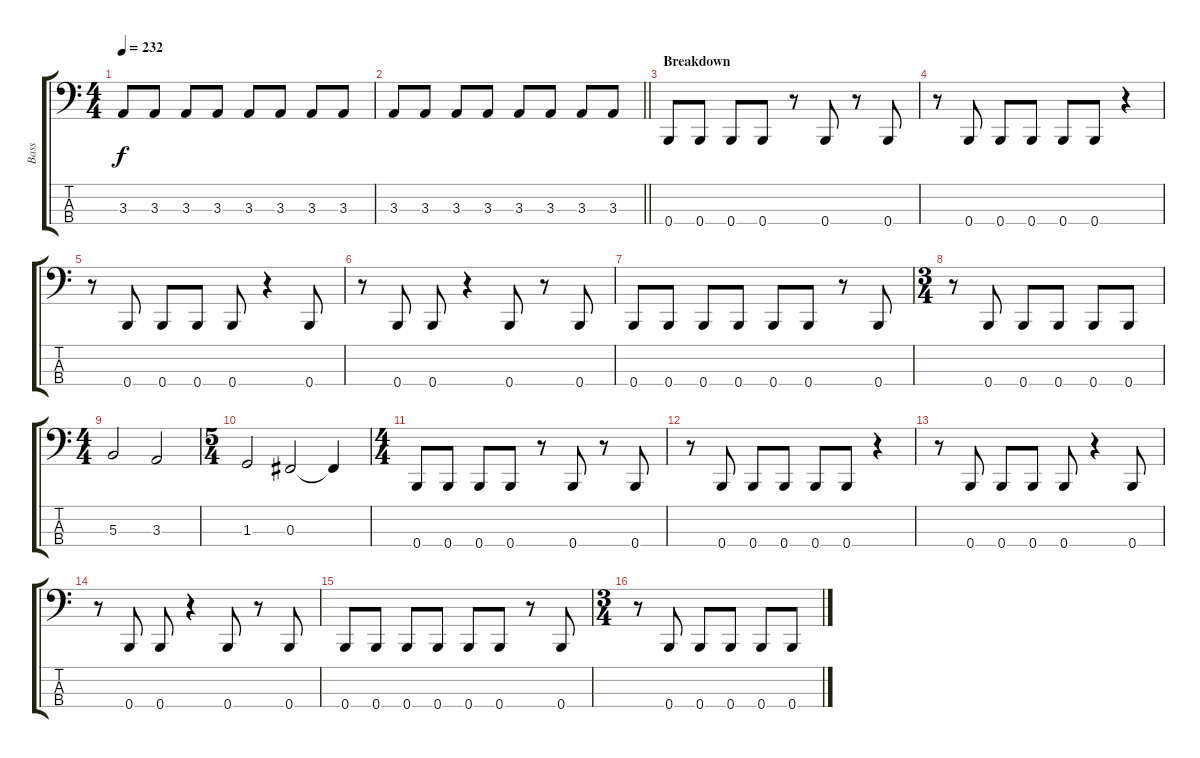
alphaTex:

\track ("Bass" "Bass") {instrument electricbassfinger}
\staff {score tabs}
\tuning (E2 B1 Gb1 B0) {hide}
\ts (4 4)
\tempo 232
\clef f4
\ks c
3.3.8{dy f} 3.3.8 3.3.8 3.3.8 3.3.8 3.3.8 3.3.8 3.3.8 |
\barLineRight lightlight
3.3.8 3.3.8 3.3.8 3.3.8 3.3.8 3.3.8 3.3.8 3.3.8 |
\section ("" "Breakdown")
0.4.8 0.4.8 0.4.8 0.4.8 r.8 0.4.8 r.8 0.4.8 |
r.8 0.4.8 0.4.8 0.4.8 0.4.8 0.4.8 r.4 |
r.8 0.4.8 0.4.8 0.4.8 0.4.8 r.4 0.4.8 |
r.8 0.4.8 0.4.8 r.4 0.4.8 r.8 0.4.8 |
0.4.8 0.4.8 0.4.8 0.4.8 0.4.8 0.4.8 r.8 0.4.8 |
\ts (3 4)
r.8 0.4.8 0.4.8 0.4.8 0.4.8 0.4.8 |
\ts (4 4)
5.3.2{volume 9} 3.3.2 |
\ts (5 4)
1.3.2 0.3.2 0.3{t}.4 |
\ts (4 4)
0.4.8{volume 11} 0.4.8 0.4.8 0.4.8 r.8 0.4.8 r.8 0.4.8 |
r.8 0.4.8 0.4.8 0.4.8 0.4.8 0.4.8 r.4 |
r.8 0.4.8 0.4.8 0.4.8 0.4.8 r.4 0.4.8 |
r.8 0.4.8 0.4.8 r.4 0.4.8 r.8 0.4.8 |
0.4.8 0.4.8 0.4.8 0.4.8 0.4.8 0.4.8 r.8 0.4.8 |
\ts (3 4)
r.8 0.4.8 0.4.8 0.4.8 0.4.8 0.4.8
